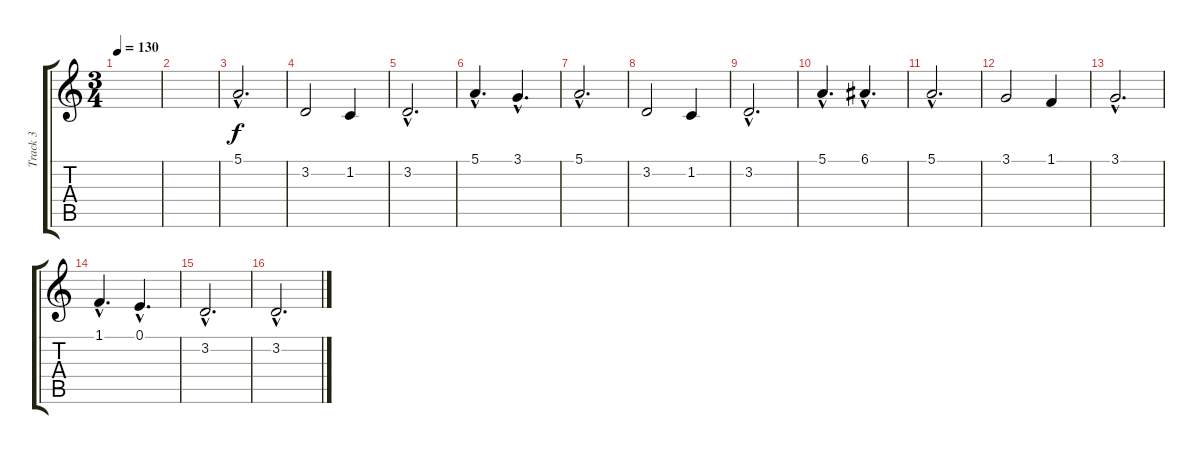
\track ("Track 3" "Track 3") {instrument violin}
\staff {score tabs}
\tuning (E4 B3 G3 D3 A2 E2) {hide}
\ts (3 4)
\tempo 130
\clef g2
\ks c
|
|
5.1{hac}.2{d} |
3.2.2 1.2.4 |
3.2{hac}.2{d} |
5.1{hac}.4{d} 3.1{hac}.4{d} |
5.1{hac}.2{d} |
3.2.2 1.2.4 |
3.2{hac}.2{d} |
5.1{hac}.4{d} 6.1{hac}.4{d} |
5.1{hac}.2{d} |
3.1.2 1.1.4 |
3.1{hac}.2{d} |
1.1{hac}.4{d} 0.1{hac}.4{d} |
3.2{hac}.2{d} |
3.2{hac}.2{d}
